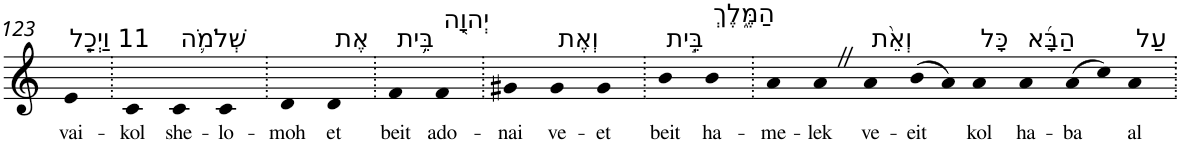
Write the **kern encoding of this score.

**kern	**text
*part1	*part1
*staff1	*staff1
*I"Piano	*
*I'Pno	*
!!LO:PB:g=z
*clefG2	*
*k[]	*
=123	=123
!LO:TX:a:t=11 וַיְכַ֧ל	!
!	!LO:LY:b
4e	vai-
=124.	=124.
!	!LO:LY:b
4c	-kol
!LO:TX:a:t=שְׁלֹמֹ֛ה	!
!	!LO:LY:b
4c	she-
!	!LO:LY:b
4c	-lo-
=125.	=125.
!	!LO:LY:b
4d	-moh
!LO:TX:a:t=אֶת	!
!	!LO:LY:b
4d	et
=126.	=126.
!LO:TX:a:t=בֵּ֥ית	!
!	!LO:LY:b
4f	beit
!LO:TX:a:t=יְהוָ֖ה	!
!	!LO:LY:b
4f	ado-
=127.	=127.
!	!LO:LY:b
4g#X	-nai
!LO:TX:a:t=וְאֶת	!
!	!LO:LY:b
4g#	ve-
!	!LO:LY:b
4g#	-et
=128.	=128.
!LO:TX:a:t=בֵּ֣ית	!
!	!LO:LY:b
4b	beit
!LO:TX:a:t=הַמֶּ֑לֶךְ	!
!	!LO:LY:b
4b	ha-
=129.	=129.
!	!LO:LY:b
4a	-me-
!	!LO:LY:b
4aZ	-lek
!LO:TX:a:t=וְאֵ֨ת	!
!	!LO:LY:b
4a	ve-
!	!LO:LY:b
(>8b	-eit
8a)	.
!LO:TX:a:t=כָּל	!
!	!LO:LY:b
4a	kol
!LO:TX:a:t=הַבָּ֜א	!
!	!LO:LY:b
4a	ha-
!	!LO:LY:b
(>8a	-ba
8cc)	.
!LO:TX:a:t=עַל	!
!	!LO:LY:b
4a	al
=.	=.
*-	*-
